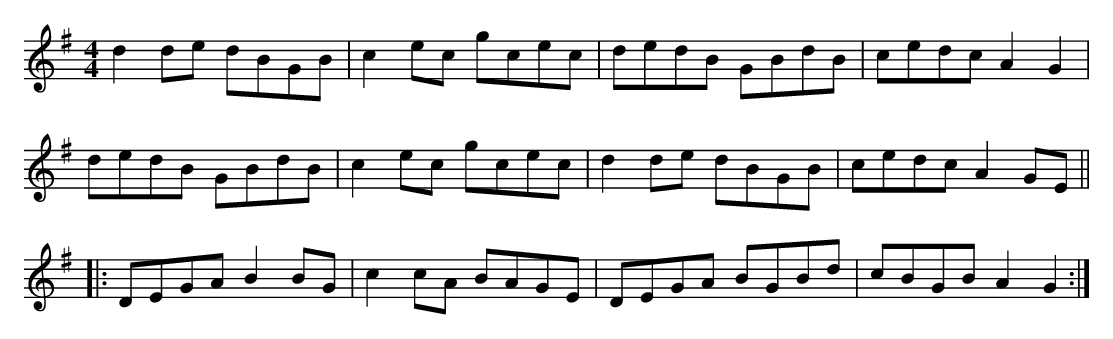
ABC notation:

X:1
M:4/4
K:G
d2de dBGB|c2ec gcec|dedB GBdB|cedc A2G2|
dedB GBdB|c2ec gcec|d2de dBGB|cedc A2GE||
|:DEGA B2BG|c2cA BAGE|DEGA BGBd|cBGB A2G2:|
